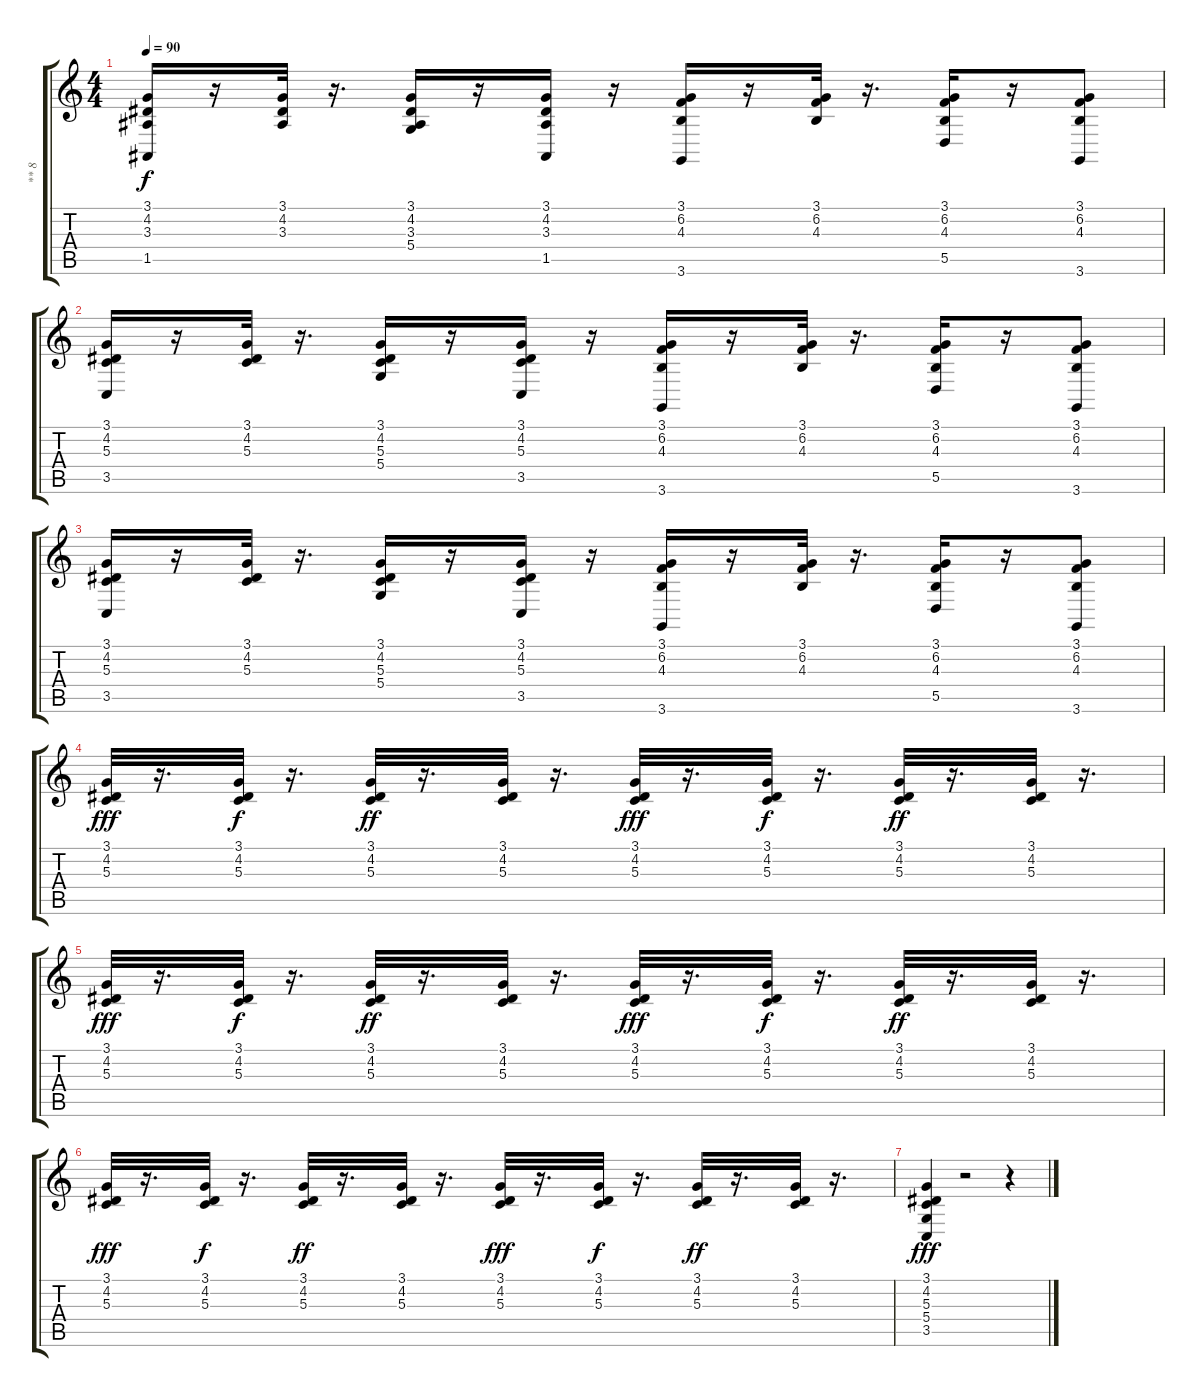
\track ("** 8" "** 8") {instrument acousticgrandpiano}
\staff {score tabs}
\tuning (E4 B3 G3 D3 A2 E2) {hide}
\ts (4 4)
\tempo 90
\clef g2
\ks c
(3.1 4.2 3.3 1.5).16{dy f} r.16 (3.1 4.2 3.3).32 r.16{d} (3.1 4.2 3.3 5.4).16 r.16 (3.1 4.2 3.3 1.5).16 r.16 (3.1 6.2 4.3 3.6).16 r.16 (3.1 6.2 4.3).32 r.16{d} (3.1 6.2 4.3 5.5).16 r.16 (3.1 6.2 4.3 3.6).8 |
(3.1 4.2 5.3 3.5).16 r.16 (3.1 4.2 5.3).32 r.16{d} (3.1 4.2 5.3 5.4).16 r.16 (3.1 4.2 5.3 3.5).16 r.16 (3.1 6.2 4.3 3.6).16 r.16 (3.1 6.2 4.3).32 r.16{d} (3.1 6.2 4.3 5.5).16 r.16 (3.1 6.2 4.3 3.6).8 |
(3.1 4.2 5.3 3.5).16 r.16 (3.1 4.2 5.3).32 r.16{d} (3.1 4.2 5.3 5.4).16 r.16 (3.1 4.2 5.3 3.5).16 r.16 (3.1 6.2 4.3 3.6).16 r.16 (3.1 6.2 4.3).32 r.16{d} (3.1 6.2 4.3 5.5).16 r.16 (3.1 6.2 4.3 3.6).8 |
(3.1 4.2 5.3).32{dy fff} r.16{d} (3.1 4.2 5.3).32{dy f} r.16{d} (3.1 4.2 5.3).32{dy ff} r.16{d} (3.1 4.2 5.3).32 r.16{d} (3.1 4.2 5.3).32{dy fff} r.16{d} (3.1 4.2 5.3).32{dy f} r.16{d} (3.1 4.2 5.3).32{dy ff} r.16{d} (3.1 4.2 5.3).32 r.16{d} |
(3.1 4.2 5.3).32{dy fff} r.16{d} (3.1 4.2 5.3).32{dy f} r.16{d} (3.1 4.2 5.3).32{dy ff} r.16{d} (3.1 4.2 5.3).32 r.16{d} (3.1 4.2 5.3).32{dy fff} r.16{d} (3.1 4.2 5.3).32{dy f} r.16{d} (3.1 4.2 5.3).32{dy ff} r.16{d} (3.1 4.2 5.3).32 r.16{d} |
(3.1 4.2 5.3).32{dy fff} r.16{d} (3.1 4.2 5.3).32{dy f} r.16{d} (3.1 4.2 5.3).32{dy ff} r.16{d} (3.1 4.2 5.3).32 r.16{d} (3.1 4.2 5.3).32{dy fff} r.16{d} (3.1 4.2 5.3).32{dy f} r.16{d} (3.1 4.2 5.3).32{dy ff} r.16{d} (3.1 4.2 5.3).32 r.16{d} |
(3.1 4.2 5.3 5.4 3.5).4{dy fff} r.2 r.4
